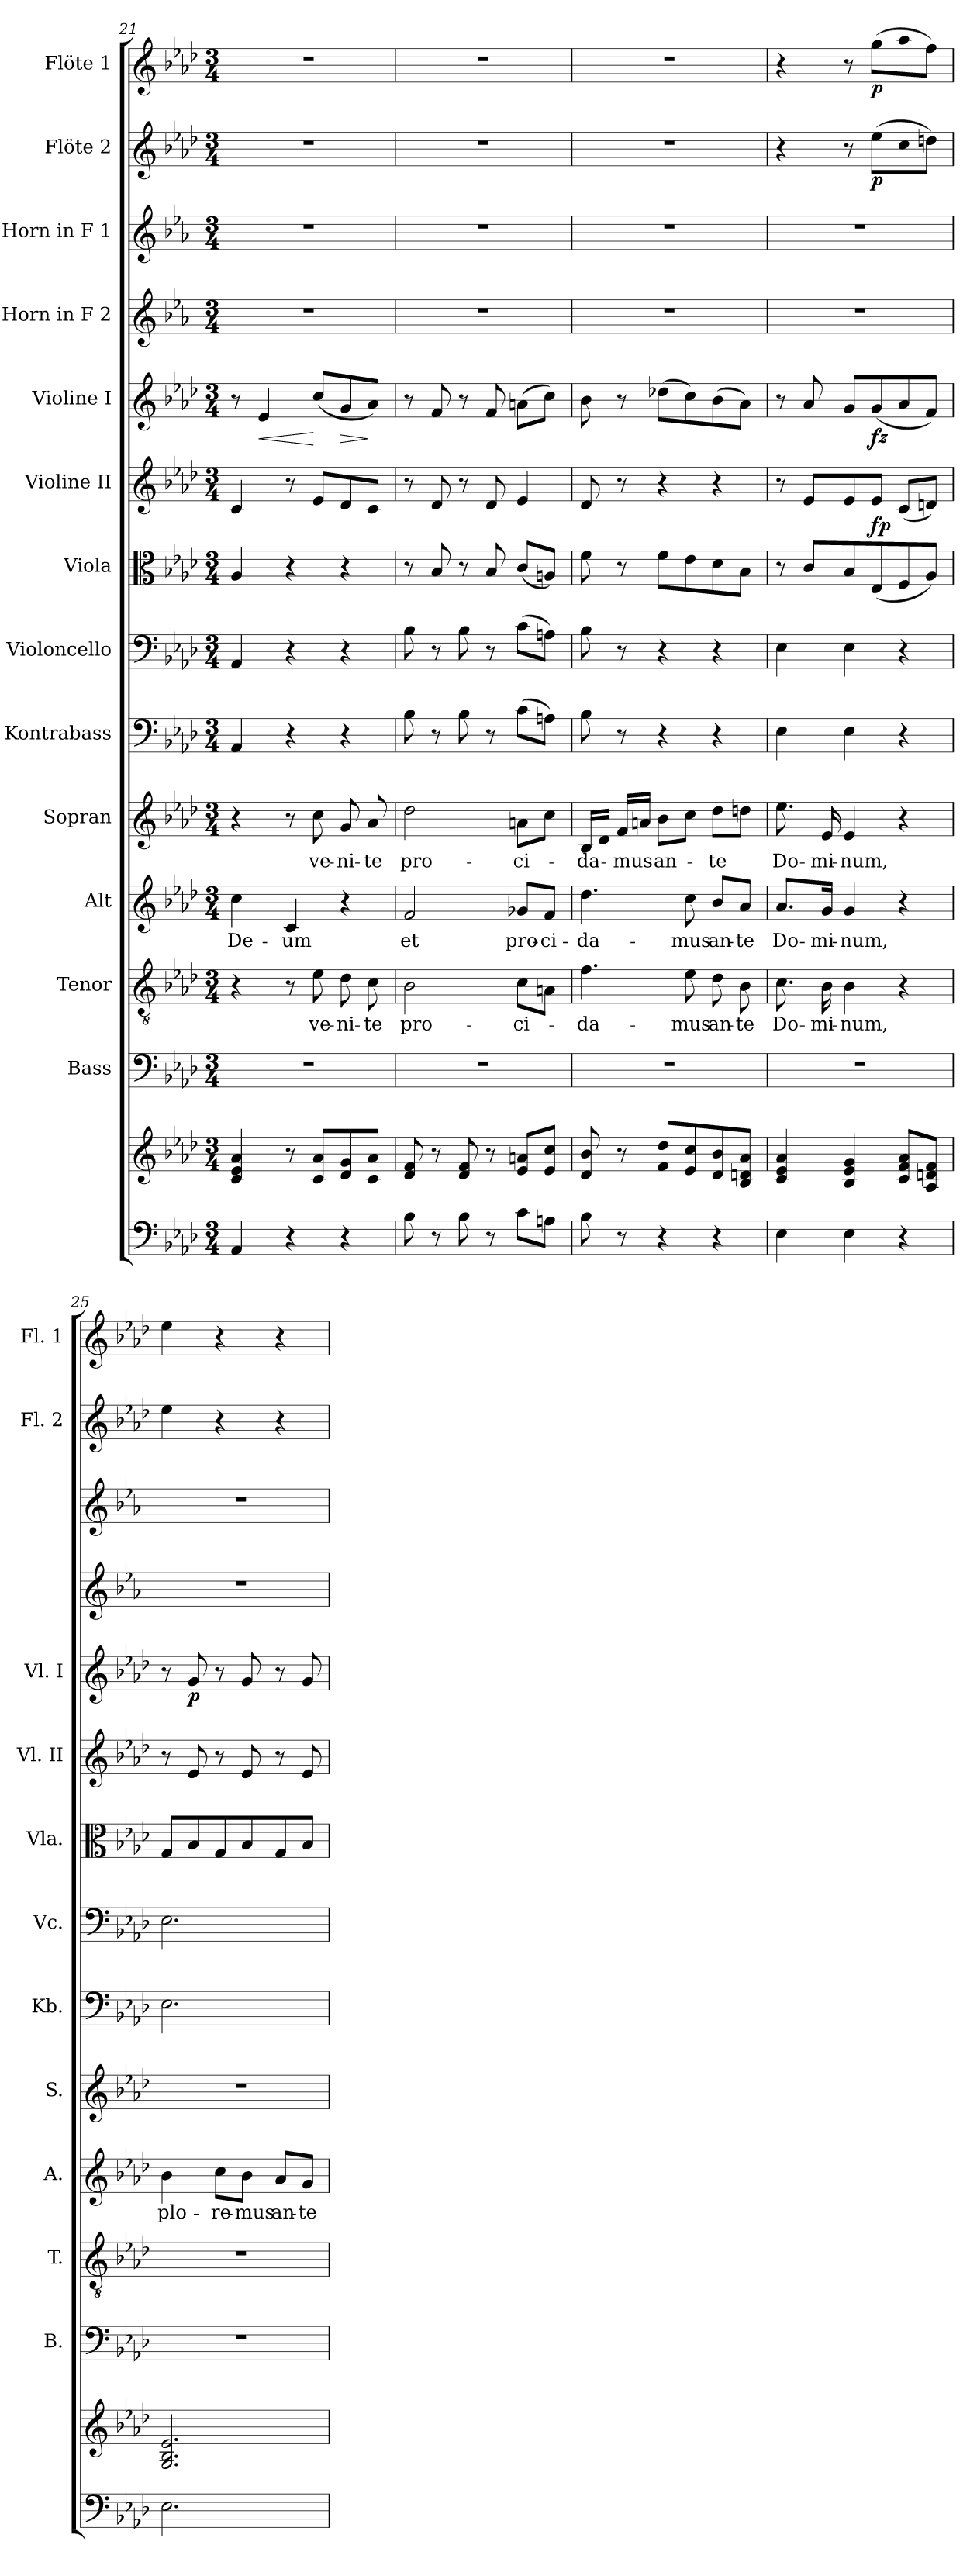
**kern	**kern	**kern	**kern	**text	**kern	**text	**kern	**text	**kern	**kern	**kern	**kern	**dynam	**kern	**dynam	**kern	**kern	**kern	**dynam	**kern	**dynam
*part14	*part14	*part13	*part12	*part12	*part11	*part11	*part10	*part10	*part9	*part8	*part7	*part6	*part6	*part5	*part5	*part4	*part3	*part2	*part2	*part1	*part1
*staff15	*staff14	*staff13	*staff12	*staff12	*staff11	*staff11	*staff10	*staff10	*staff9	*staff8	*staff7	*staff6	*staff6	*staff5	*staff5	*staff4	*staff3	*staff2	*staff2	*staff1	*staff1
*	*	*I"Bass	*I"Tenor	*	*I"Alt	*	*I"Sopran	*	*I"Kontrabass	*I"Violoncello	*I"Viola	*I"Violine II	*	*I"Violine I	*	*I"Horn in F 2	*I"Horn in F 1	*I"Flöte 2	*	*I"Flöte 1	*
*	*	*I'B.	*I'T.	*	*I'A.	*	*I'S.	*	*I'Kb.	*I'Vc.	*I'Vla.	*I'Vl. II	*	*I'Vl. I	*	*	*	*I'Fl. 2	*	*I'Fl. 1	*
*clefF4	*clefG2	*clefF4	*clefGv2	*	*clefG2	*	*clefG2	*	*clefF4	*clefF4	*clefC3	*clefG2	*	*clefG2	*	*clefG2	*clefG2	*clefG2	*	*clefG2	*
*	*	*	*	*	*	*	*	*	*ITrd7c12	*	*	*	*	*	*	*ITrd4c7	*ITrd4c7	*	*	*	*
*k[b-e-a-d-]	*k[b-e-a-d-]	*k[b-e-a-d-]	*k[b-e-a-d-]	*	*k[b-e-a-d-]	*	*k[b-e-a-d-]	*	*k[b-e-a-d-]	*k[b-e-a-d-]	*k[b-e-a-d-]	*k[b-e-a-d-]	*	*k[b-e-a-d-]	*	*k[b-e-a-d-]	*k[b-e-a-d-]	*k[b-e-a-d-]	*	*k[b-e-a-d-]	*
*A-:	*A-:	*A-:	*A-:	*	*A-:	*	*A-:	*	*A-:	*A-:	*A-:	*A-:	*	*A-:	*	*A-:	*A-:	*A-:	*	*A-:	*
*M3/4	*M3/4	*M3/4	*M3/4	*	*M3/4	*	*M3/4	*	*M3/4	*M3/4	*M3/4	*M3/4	*	*M3/4	*	*M3/4	*M3/4	*M3/4	*	*M3/4	*
=21	=21	=21	=21	=21	=21	=21	=21	=21	=21	=21	=21	=21	=21	=21	=21	=21	=21	=21	=21	=21	=21
!	!	!	!	!	!	!LO:LY:b	!	!	!	!	!	!	!	!	!	!	!	!	!	!	!
4AA-/	4c/ 4e-/ 4a-/	2.r	4r	.	4cc\	De-	4r	.	4AAA-/	4AA-/	4A-/	4c/	.	8r	.	2.r	2.r	2.r	.	2.r	.
!	!	!	!	!	!	!	!	!	!	!	!	!	!	!	!LO:HP:b	!	!	!	!	!	!
.	.	.	.	.	.	.	.	.	.	.	.	.	.	4e-/	<	.	.	.	.	.	.
!	!	!	!	!	!	!LO:LY:b	!	!	!	!	!	!	!	!	!	!	!	!	!	!	!
4r	8r	.	8r	.	4c/	-um	8r	.	4r	4r	4r	8r	.	.	.	.	.	.	.	.	.
!	!	!	!	!LO:LY:b	!	!	!	!LO:LY:b	!	!	!	!	!	!	!	!	!	!	!	!	!
.	8c/ 8a-/L	.	8e-\	ve-	.	.	8cc\	ve-	.	.	.	8e-/L	.	(<8cc/L	[	.	.	.	.	.	.
!	!	!	!	!LO:LY:b	!	!	!	!LO:LY:b	!	!	!	!	!	!	!LO:HP:b	!	!	!	!	!	!
4r	8d-/ 8g/	.	8d-\	-ni-	4r	.	8g/	-ni-	4r	4r	4r	8d-/	.	8g/	>	.	.	.	.	.	.
!	!	!	!	!LO:LY:b	!	!	!	!LO:LY:b	!	!	!	!	!	!	!	!	!	!	!	!	!
.	8c/ 8a-/J	.	8c\	-te	.	.	8a-/	-te	.	.	.	8c/J	.	8a-/J)	]	.	.	.	.	.	.
!!LO:PB:g=z
=22	=22	=22	=22	=22	=22	=22	=22	=22	=22	=22	=22	=22	=22	=22	=22	=22	=22	=22	=22	=22	=22
!	!	!	!	!LO:LY:b	!	!LO:LY:b	!	!LO:LY:b	!	!	!	!	!	!	!	!	!	!	!	!	!
8B-\	8d-/ 8f/	2.r	2B-\	pro-	2f/	et	2dd-\	pro-	8BB-\	8B-\	8r	8r	.	8r	.	2.r	2.r	2.r	.	2.r	.
8r	8r	.	.	.	.	.	.	.	8r	8r	8B-/	8d-/	.	8f/	.	.	.	.	.	.	.
8B-\	8d-/ 8f/	.	.	.	.	.	.	.	8BB-\	8B-\	8r	8r	.	8r	.	.	.	.	.	.	.
8r	8r	.	.	.	.	.	.	.	8r	8r	8B-/	8d-/	.	8f/	.	.	.	.	.	.	.
!	!	!	!	!LO:LY:b	!	!LO:LY:b	!	!LO:LY:b	!	!	!	!	!	!	!	!	!	!	!	!	!
8c\L	8e-/ 8an/L	.	8c\L	-ci-	8g-X/L	pro-	8an\L	-ci-	(>8C\L	(>8c\L	(<8c/L	4e-/	.	(>8an\L	.	.	.	.	.	.	.
!	!	!	!	!	!	!LO:LY:b	!	!	!	!	!	!	!	!	!	!	!	!	!	!	!
8An\J	8e-/ 8cc/J	.	8An\J	.	8f/J	-ci-	8cc\J	.	8AAn\J)	8An\J)	8An/J)	.	.	8cc\J)	.	.	.	.	.	.	.
=23	=23	=23	=23	=23	=23	=23	=23	=23	=23	=23	=23	=23	=23	=23	=23	=23	=23	=23	=23	=23	=23
!	!	!	!	!LO:LY:b	!	!LO:LY:b	!	!LO:LY:b	!	!	!	!	!	!	!	!	!	!	!	!	!
8B-\	8d-/ 8b-/	2.r	4.f\	-da-	4.dd-\	-da-	16B-/LL	-da-	8BB-\	8B-\	8f\	8d-/	.	8b-\	.	2.r	2.r	2.r	.	2.r	.
.	.	.	.	.	.	.	16d-/JJ	.	.	.	.	.	.	.	.	.	.	.	.	.	.
!	!	!	!	!	!	!	!	!LO:LY:b	!	!	!	!	!	!	!	!	!	!	!	!	!
8r	8r	.	.	.	.	.	16f/LL	-mus	8r	8r	8r	8r	.	8r	.	.	.	.	.	.	.
.	.	.	.	.	.	.	16an/JJ	.	.	.	.	.	.	.	.	.	.	.	.	.	.
!	!	!	!	!	!	!	!	!LO:LY:b	!	!	!	!	!	!	!	!	!	!	!	!	!
4r	8f/ 8dd-/L	.	.	.	.	.	8b-\L	an-	4r	4r	8f\L	4r	.	(>8dd-X\L	.	.	.	.	.	.	.
!	!	!	!	!LO:LY:b	!	!LO:LY:b	!	!	!	!	!	!	!	!	!	!	!	!	!	!	!
.	8e-/ 8cc/	.	8e-\	-mus	8cc\	-mus	8cc\J	.	.	.	8e-\	.	.	8cc\)	.	.	.	.	.	.	.
!	!	!	!	!LO:LY:b	!	!LO:LY:b	!	!LO:LY:b	!	!	!	!	!	!	!	!	!	!	!	!	!
4r	8d-/ 8b-/	.	8d-\	an-	8b-/L	an-	8dd-\L	-te	4r	4r	8d-\	4r	.	(>8b-\	.	.	.	.	.	.	.
!	!	!	!	!LO:LY:b	!	!LO:LY:b	!	!	!	!	!	!	!	!	!	!	!	!	!	!	!
.	8B-/ 8dn/ 8a-/J	.	8B-\	-te	8a-/J	-te	8ddn\J	.	.	.	8B-\J	.	.	8a-\J)	.	.	.	.	.	.	.
=24	=24	=24	=24	=24	=24	=24	=24	=24	=24	=24	=24	=24	=24	=24	=24	=24	=24	=24	=24	=24	=24
!	!	!	!	!LO:LY:b	!	!LO:LY:b	!	!LO:LY:b	!	!	!	!	!	!	!	!	!	!	!	!	!
4E-\	4c/ 4e-/ 4a-/	2.r	8.c\	Do-	8.a-/L	Do-	8.ee-\	Do-	4EE-\	4E-\	8r	8r	.	8r	.	2.r	2.r	4r	.	4r	.
.	.	.	.	.	.	.	.	.	.	.	8c/L	8e-/L	.	8a-/	.	.	.	.	.	.	.
!	!	!	!	!LO:LY:b	!	!LO:LY:b	!	!LO:LY:b	!	!	!	!	!	!	!	!	!	!	!	!	!
.	.	.	16B-\	-mi-	16g/Jk	-mi-	16e-/	-mi-	.	.	.	.	.	.	.	.	.	.	.	.	.
!	!	!	!	!LO:LY:b	!	!LO:LY:b	!	!LO:LY:b	!	!	!	!	!	!	!	!	!	!	!	!	!
4E-\	4B-/ 4e-/ 4g/	.	4B-\	-num,	4g/	-num,	4e-/	-num,	4EE-\	4E-\	8B-/	8e-/	.	8g/L	.	.	.	8r	.	8r	.
!	!	!	!	!	!	!	!	!	!	!	!	!	!LO:DY:b	!	!LO:DY:b	!	!	!	!LO:DY:b	!	!LO:DY:b
.	.	.	.	.	.	.	.	.	.	.	(<8E-/	8e-/J	fp	(<8g/	fz	.	.	(>8ee-\L	p	(>8gg\L	p
4r	8c/ 8f/ 8a-/L	.	4r	.	4r	.	4r	.	4r	4r	8F/	(<8c/L	.	8a-/	.	.	.	8cc\	.	8aa-\	.
.	8A-/ 8dn/ 8f/J	.	.	.	.	.	.	.	.	.	8A-/J)	8dn/J)	.	8f/J)	.	.	.	8ddn\J)	.	8ff\J)	.
=25	=25	=25	=25	=25	=25	=25	=25	=25	=25	=25	=25	=25	=25	=25	=25	=25	=25	=25	=25	=25	=25
!	!	!	!	!	!	!LO:LY:b	!	!	!	!	!	!	!	!	!	!	!	!	!	!	!
2.E-\	2.G/ 2.B-/ 2.e-/	2.r	2.r	.	4b-\	plo-	2.r	.	2.EE-\	2.E-\	8G/L	8r	.	8r	.	2.r	2.r	4ee-\	.	4ee-\	.
!	!	!	!	!	!	!	!	!	!	!	!	!	!	!	!LO:DY:b	!	!	!	!	!	!
.	.	.	.	.	.	.	.	.	.	.	8B-/	8e-/	.	8g/	p	.	.	.	.	.	.
!	!	!	!	!	!	!LO:LY:b	!	!	!	!	!	!	!	!	!	!	!	!	!	!	!
.	.	.	.	.	8cc\L	-re-	.	.	.	.	8G/	8r	.	8r	.	.	.	4r	.	4r	.
!	!	!	!	!	!	!LO:LY:b	!	!	!	!	!	!	!	!	!	!	!	!	!	!	!
.	.	.	.	.	8b-\J	-mus	.	.	.	.	8B-/	8e-/	.	8g/	.	.	.	.	.	.	.
!	!	!	!	!	!	!LO:LY:b	!	!	!	!	!	!	!	!	!	!	!	!	!	!	!
.	.	.	.	.	8a-/L	an-	.	.	.	.	8G/	8r	.	8r	.	.	.	4r	.	4r	.
!	!	!	!	!	!	!LO:LY:b	!	!	!	!	!	!	!	!	!	!	!	!	!	!	!
.	.	.	.	.	8g/J	-te	.	.	.	.	8B-/J	8e-/	.	8g/	.	.	.	.	.	.	.
=	=	=	=	=	=	=	=	=	=	=	=	=	=	=	=	=	=	=	=	=	=
*-	*-	*-	*-	*-	*-	*-	*-	*-	*-	*-	*-	*-	*-	*-	*-	*-	*-	*-	*-	*-	*-
